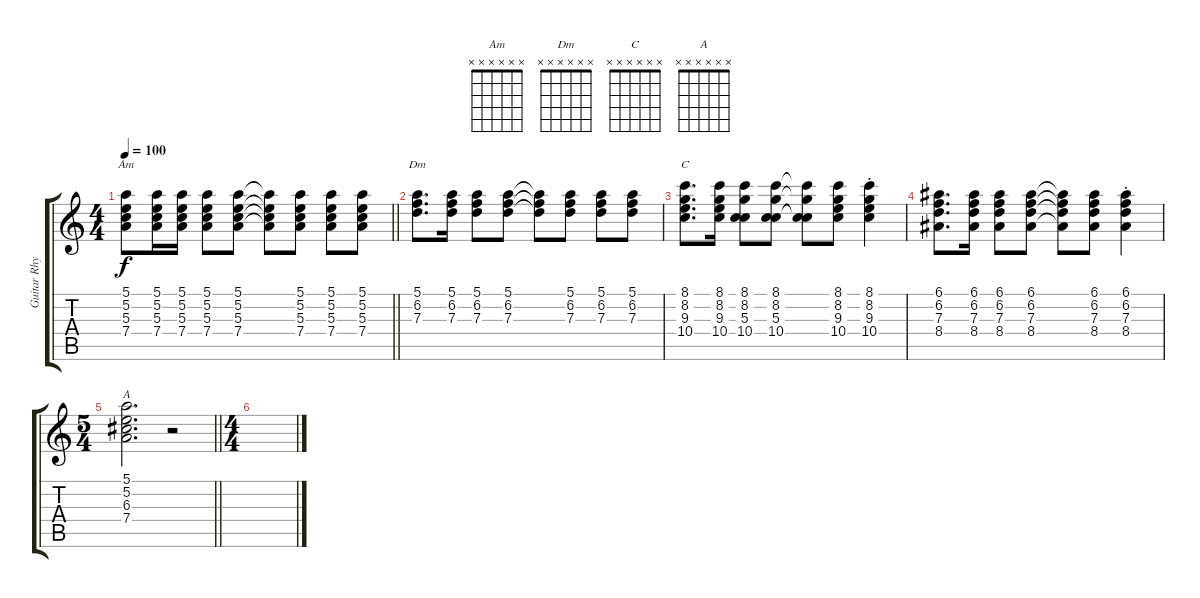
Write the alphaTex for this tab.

\track ("Guitar Rhythm" "Guitar Rhy") {instrument acousticguitarnylon}
\staff {score tabs}
\tuning (E4 B3 G3 D3 A2 E2) {hide}
\chord ("Am" x x x x x x)
\chord ("Dm" x x x x x x)
\chord ("C" x x x x x x)
\chord ("A" x x x x x x)
\ts (4 4)
\tempo 100
\clef g2
\barLineRight lightlight
\ks c
(5.1 5.2 5.3 7.4).8{ch "Am" dy f} (5.1 5.2 5.3 7.4).16 (5.1 5.2 5.3 7.4).16 (5.1 5.2 5.3 7.4).8 (5.1 5.2 5.3 7.4).8 (5.1{t} 5.2{t} 5.3{t} 7.4{t}).8 (5.1 5.2 5.3 7.4).8 (5.1 5.2 5.3 7.4).8 (5.1 5.2 5.3 7.4).8 |
(5.1 6.2 7.3).8{d ch "Dm"} (5.1 6.2 7.3).16 (5.1 6.2 7.3).8 (5.1 6.2 7.3).8 (5.1{t} 6.2{t} 7.3{t}).8 (5.1 6.2 7.3).8 (5.1 6.2 7.3).8 (5.1 6.2 7.3).8 |
(8.1 8.2 9.3 10.4).8{d ch "C"} (8.1 8.2 9.3 10.4).16 (8.1 8.2 5.3 10.4).8 (8.1 8.2 5.3 10.4).8 (8.1{t} 8.2{t} 5.3{t} 10.4{t}).8 (8.1 8.2 9.3 10.4).8 (8.1{st} 8.2{st} 9.3{st} 10.4{st}).4 |
(6.1 6.2 7.3 8.4).8{d} (6.1 6.2 7.3 8.4).16 (6.1 6.2 7.3 8.4).8 (6.1 6.2 7.3 8.4).8 (6.1{t} 6.2{t} 7.3{t} 8.4{t}).8 (6.1 6.2 7.3 8.4).8 (6.1{st} 6.2{st} 7.3{st} 8.4{st}).4 |
\ts (5 4)
\barLineRight lightlight
(5.1 5.2 6.3 7.4).2{d ch "A"} r.2 |
\ts (4 4)
